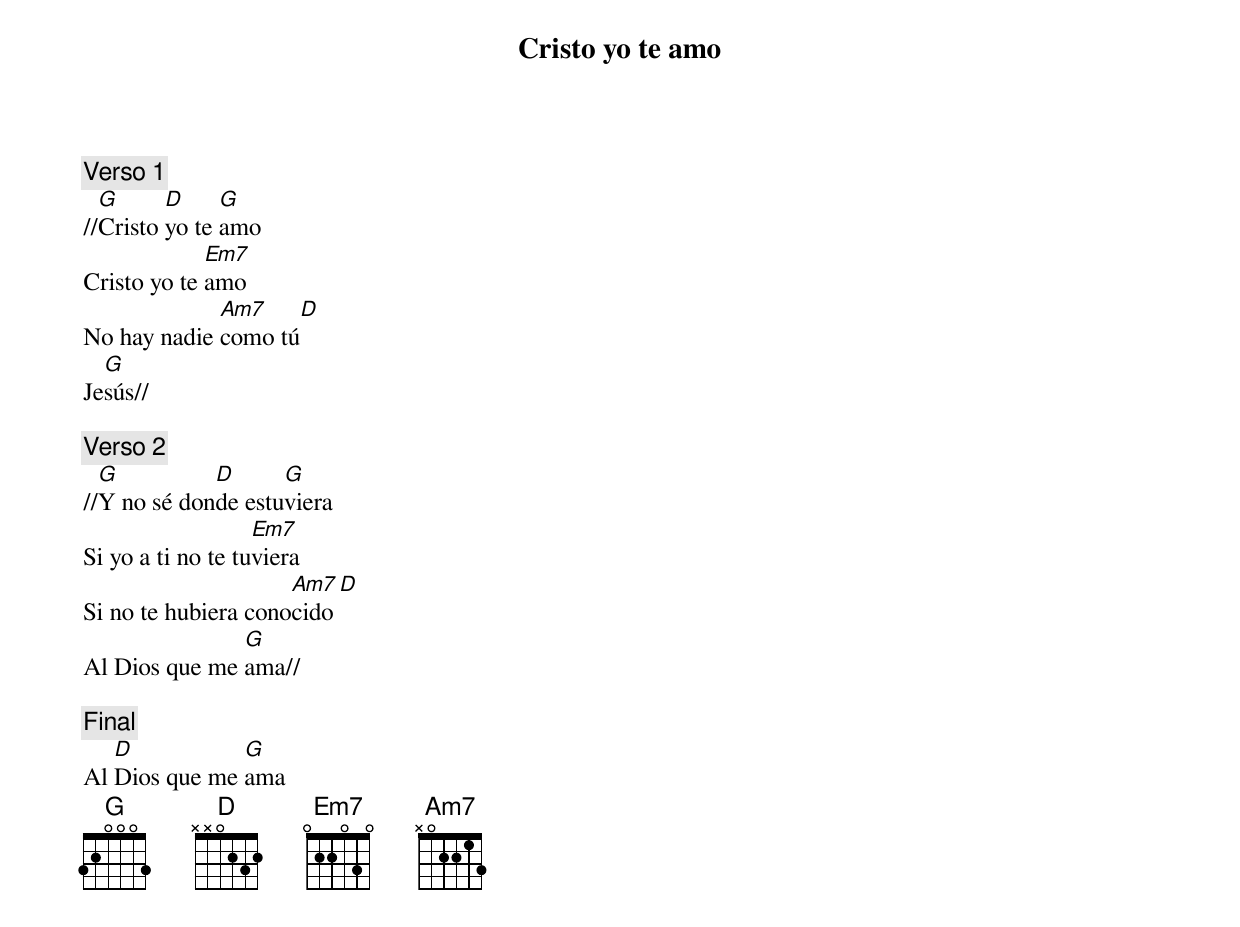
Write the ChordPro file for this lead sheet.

{title: Cristo yo te amo}
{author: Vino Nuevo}

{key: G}
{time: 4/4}

{comment: Verso 1}
//[G]Cristo [D]yo te [G]amo
Cristo yo te [Em7]amo
No hay nadie [Am7]como tú[D]
Je[G]sús//

{comment: Verso 2}
//[G]Y no sé don[D]de estu[G]viera
Si yo a ti no te tu[Em7]viera
Si no te hubiera cono[Am7]cido[D]
Al Dios que me [G]ama//

{comment: Final}
Al [D]Dios que me [G]ama
